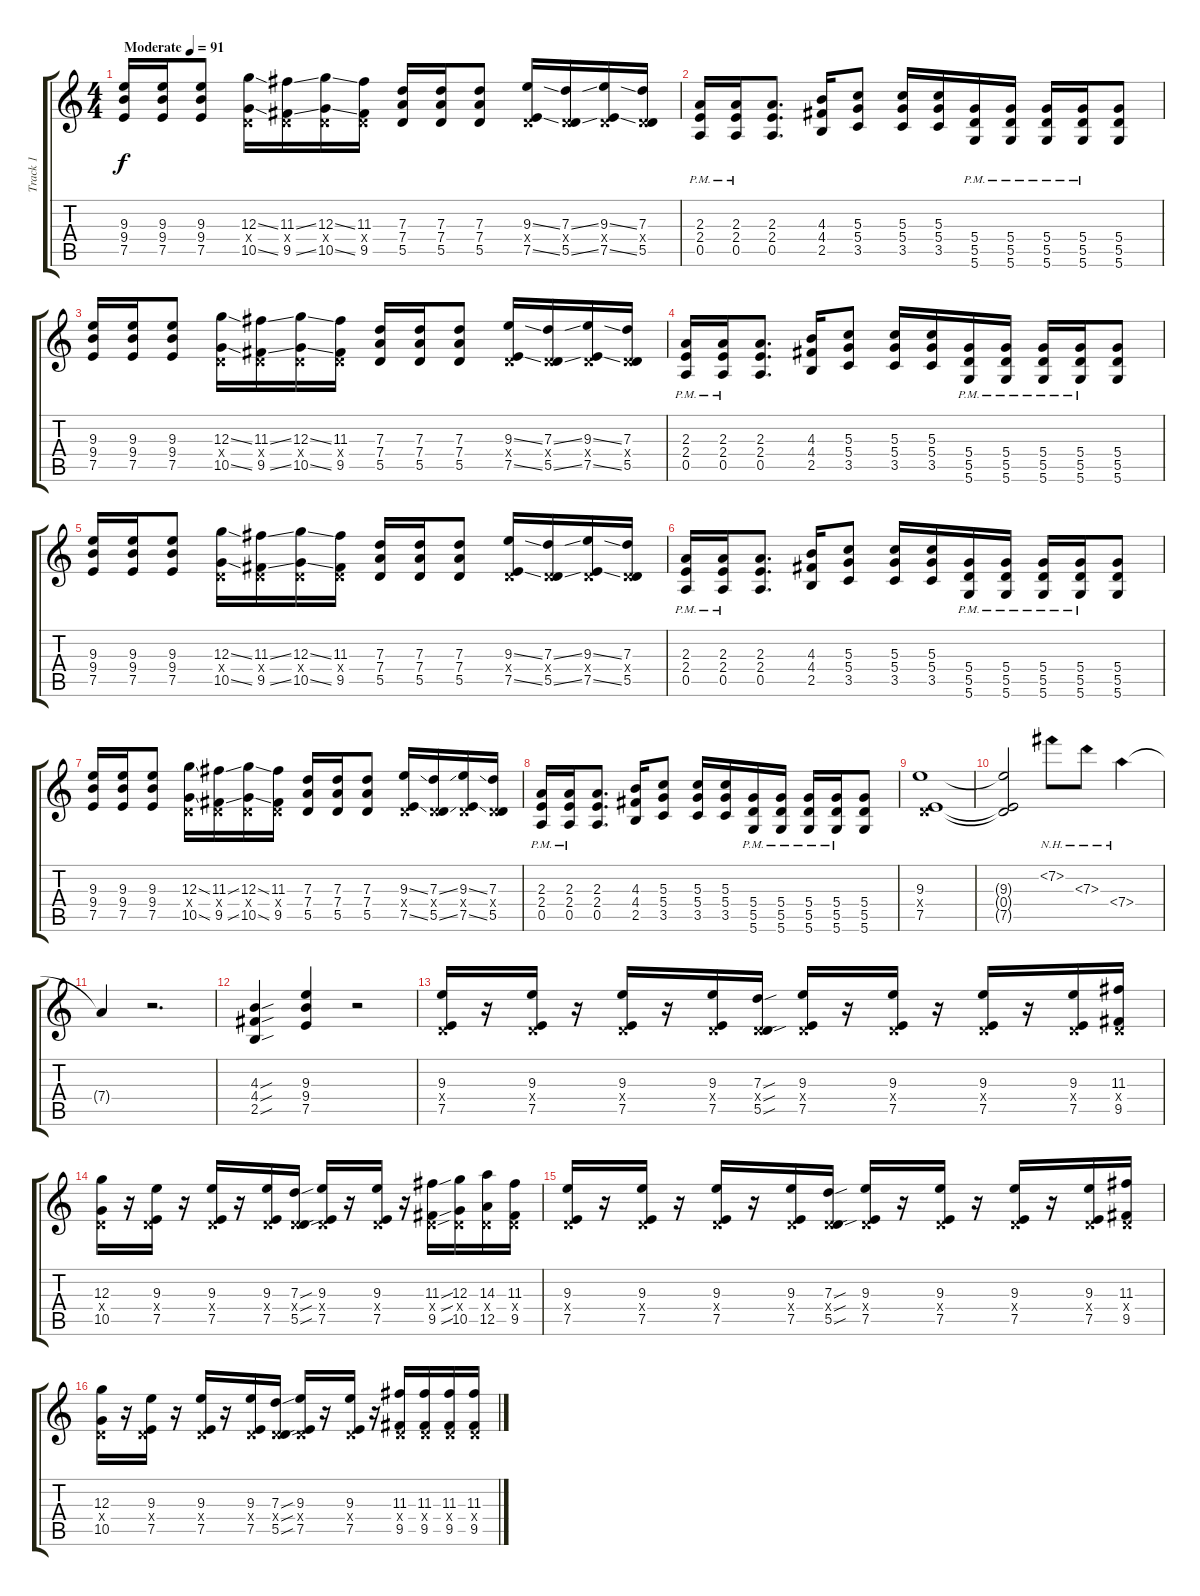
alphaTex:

\track ("Track 1" "Track 1") {instrument distortionguitar}
\staff {score tabs}
\tuning (E4 B3 G3 D3 A2 D2) {hide}
\ts (4 4)
\tempo (91 "Moderate")
\clef g2
\ks c
(9.3 9.4 7.5).16{dy f instrument distortionguitar} (9.3 9.4 7.5).16 (9.3 9.4 7.5).8 (12.3{ss} 0.4{x} 10.5{ss}).16 (11.3{ss} 0.4{x} 9.5{ss}).16 (12.3{ss} 0.4{x} 10.5{ss}).16 (11.3 0.4{x} 9.5).16 (7.3 7.4 5.5).16 (7.3 7.4 5.5).16 (7.3 7.4 5.5).8 (9.3{ss} 0.4{x} 7.5{ss}).16 (7.3{ss} 0.4{x} 5.5{ss}).16 (9.3{ss} 0.4{x} 7.5{ss}).16 (7.3 0.4{x} 5.5).16 |
(2.3{pm} 2.4{pm} 0.5{pm}).16 (2.3{pm} 2.4{pm} 0.5{pm}).16 (2.3 2.4 0.5).8{d} (4.3 4.4 2.5).16 (5.3 5.4 3.5).8 (5.3 5.4 3.5).16 (5.3 5.4 3.5).16 (5.4{pm} 5.5{pm} 5.6{pm}).16 (5.4{pm} 5.5{pm} 5.6{pm}).16 (5.4{pm} 5.5{pm} 5.6{pm}).16 (5.4{pm} 5.5{pm} 5.6{pm}).16 (5.4 5.5 5.6).8 |
(9.3 9.4 7.5).16 (9.3 9.4 7.5).16 (9.3 9.4 7.5).8 (12.3{ss} 0.4{x} 10.5{ss}).16 (11.3{ss} 0.4{x} 9.5{ss}).16 (12.3{ss} 0.4{x} 10.5{ss}).16 (11.3 0.4{x} 9.5).16 (7.3 7.4 5.5).16 (7.3 7.4 5.5).16 (7.3 7.4 5.5).8 (9.3{ss} 0.4{x} 7.5{ss}).16 (7.3{ss} 0.4{x} 5.5{ss}).16 (9.3{ss} 0.4{x} 7.5{ss}).16 (7.3 0.4{x} 5.5).16 |
(2.3{pm} 2.4{pm} 0.5{pm}).16 (2.3{pm} 2.4{pm} 0.5{pm}).16 (2.3 2.4 0.5).8{d} (4.3 4.4 2.5).16 (5.3 5.4 3.5).8 (5.3 5.4 3.5).16 (5.3 5.4 3.5).16 (5.4{pm} 5.5{pm} 5.6{pm}).16 (5.4{pm} 5.5{pm} 5.6{pm}).16 (5.4{pm} 5.5{pm} 5.6{pm}).16 (5.4{pm} 5.5{pm} 5.6{pm}).16 (5.4 5.5 5.6).8 |
(9.3 9.4 7.5).16 (9.3 9.4 7.5).16 (9.3 9.4 7.5).8 (12.3{ss} 0.4{x} 10.5{ss}).16 (11.3{ss} 0.4{x} 9.5{ss}).16 (12.3{ss} 0.4{x} 10.5{ss}).16 (11.3 0.4{x} 9.5).16 (7.3 7.4 5.5).16 (7.3 7.4 5.5).16 (7.3 7.4 5.5).8 (9.3{ss} 0.4{x} 7.5{ss}).16 (7.3{ss} 0.4{x} 5.5{ss}).16 (9.3{ss} 0.4{x} 7.5{ss}).16 (7.3 0.4{x} 5.5).16 |
(2.3{pm} 2.4{pm} 0.5{pm}).16 (2.3{pm} 2.4{pm} 0.5{pm}).16 (2.3 2.4 0.5).8{d} (4.3 4.4 2.5).16 (5.3 5.4 3.5).8 (5.3 5.4 3.5).16 (5.3 5.4 3.5).16 (5.4{pm} 5.5{pm} 5.6{pm}).16 (5.4{pm} 5.5{pm} 5.6{pm}).16 (5.4{pm} 5.5{pm} 5.6{pm}).16 (5.4{pm} 5.5{pm} 5.6{pm}).16 (5.4 5.5 5.6).8 |
(9.3 9.4 7.5).16 (9.3 9.4 7.5).16 (9.3 9.4 7.5).8 (12.3{ss} 0.4{x} 10.5{ss}).16 (11.3{ss} 0.4{x} 9.5{ss}).16 (12.3{ss} 0.4{x} 10.5{ss}).16 (11.3 0.4{x} 9.5).16 (7.3 7.4 5.5).16 (7.3 7.4 5.5).16 (7.3 7.4 5.5).8 (9.3{ss} 0.4{x} 7.5{ss}).16 (7.3{ss} 0.4{x} 5.5{ss}).16 (9.3{ss} 0.4{x} 7.5{ss}).16 (7.3 0.4{x} 5.5).16 |
(2.3{pm} 2.4{pm} 0.5{pm}).16 (2.3{pm} 2.4{pm} 0.5{pm}).16 (2.3 2.4 0.5).8{d} (4.3 4.4 2.5).16 (5.3 5.4 3.5).8 (5.3 5.4 3.5).16 (5.3 5.4 3.5).16 (5.4{pm} 5.5{pm} 5.6{pm}).16 (5.4{pm} 5.5{pm} 5.6{pm}).16 (5.4{pm} 5.5{pm} 5.6{pm}).16 (5.4{pm} 5.5{pm} 5.6{pm}).16 (5.4 5.5 5.6).8 |
(9.3 0.4{x} 7.5).1 |
(9.3{t} 0.4{t} 7.5{t}).2 7.2{nh}.8 7.3{nh}.8 7.4{nh}.4 |
7.4{t}.4 r.2{d} |
(4.3{sou} 4.4{sou} 2.5{sou}).4 (9.3 9.4 7.5).4 r.2 |
(9.3 0.4{x} 7.5).16 r.16 (9.3 0.4{x} 7.5).16 r.16 (9.3 0.4{x} 7.5).16 r.16 (9.3 0.4{x} 7.5).16 (7.3{sou} 0.4{sou x} 5.5{sou}).16 (9.3 0.4{x} 7.5).16 r.16 (9.3 0.4{x} 7.5).16 r.16 (9.3 0.4{x} 7.5).16 r.16 (9.3 0.4{x} 7.5).16 (11.3 0.4{x} 9.5).16 |
(12.3 0.4{x} 10.5).16 r.16 (9.3 0.4{x} 7.5).16 r.16 (9.3 0.4{x} 7.5).16 r.16 (9.3 0.4{x} 7.5).16 (7.3{sou} 0.4{sou x} 5.5{sou}).16 (9.3 0.4{x} 7.5).16 r.16 (9.3 0.4{x} 7.5).16 r.16 (11.3{sou} 0.4{sou x} 9.5{sou}).16 (12.3 0.4{x} 10.5).16 (14.3 0.4{x} 12.5).16 (11.3 0.4{x} 9.5).16 |
(9.3 0.4{x} 7.5).16 r.16 (9.3 0.4{x} 7.5).16 r.16 (9.3 0.4{x} 7.5).16 r.16 (9.3 0.4{x} 7.5).16 (7.3{sou} 0.4{sou x} 5.5{sou}).16 (9.3 0.4{x} 7.5).16 r.16 (9.3 0.4{x} 7.5).16 r.16 (9.3 0.4{x} 7.5).16 r.16 (9.3 0.4{x} 7.5).16 (11.3 0.4{x} 9.5).16 |
(12.3 0.4{x} 10.5).16 r.16 (9.3 0.4{x} 7.5).16 r.16 (9.3 0.4{x} 7.5).16 r.16 (9.3 0.4{x} 7.5).16 (7.3{sou} 0.4{sou x} 5.5{sou}).16 (9.3 0.4{x} 7.5).16 r.16 (9.3 0.4{x} 7.5).16 r.16 (11.3 0.4{x} 9.5).16 (11.3 0.4{x} 9.5).16 (11.3 0.4{x} 9.5).16 (11.3 0.4{x} 9.5).16
